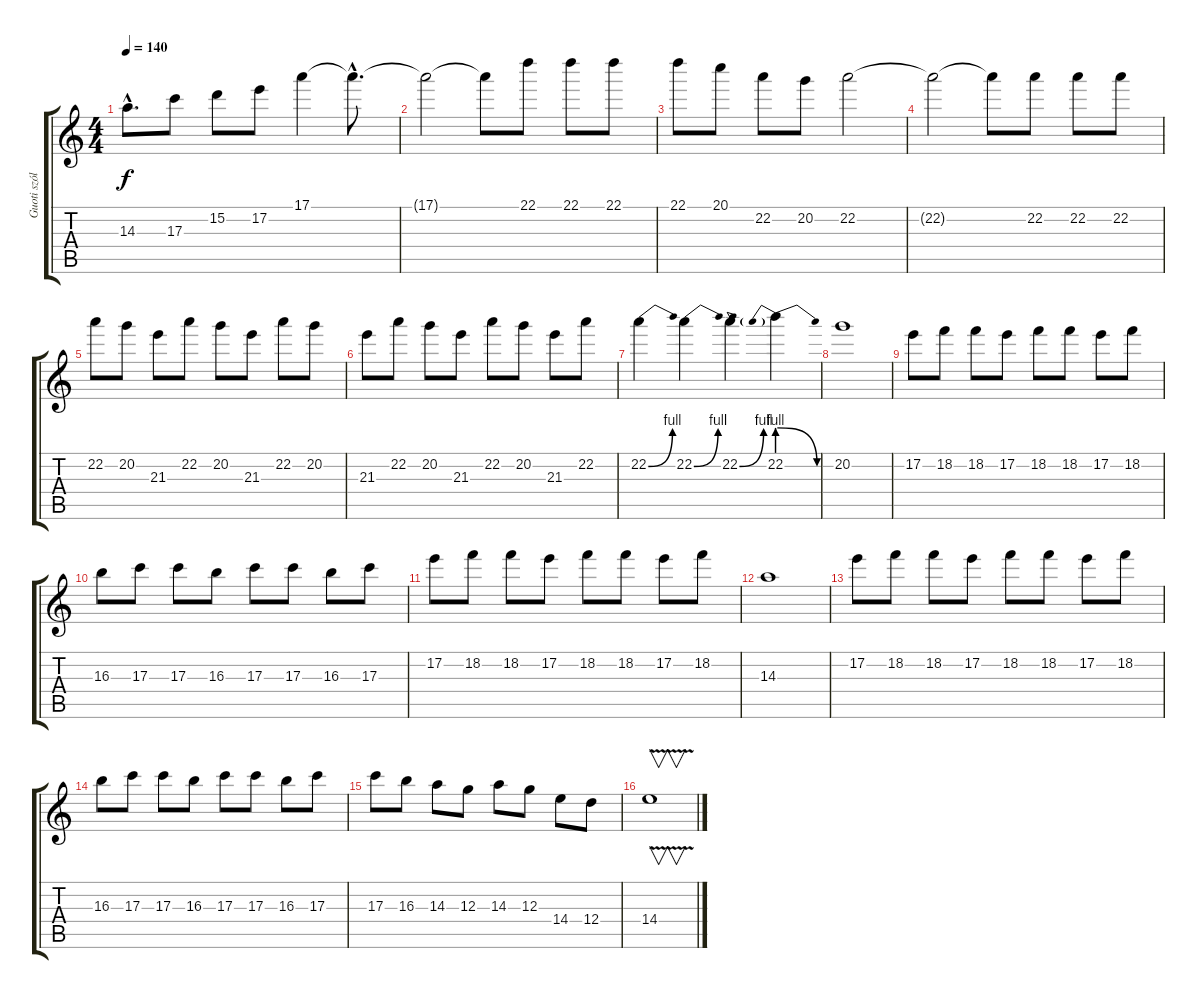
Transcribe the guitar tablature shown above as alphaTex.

\track ("Guoti szóló" "Guoti szól") {instrument overdrivenguitar}
\staff {score tabs}
\tuning (E4 B3 G3 D3 A2 E2) {hide}
\ts (4 4)
\tempo 140
\clef g2
\ks c
14.3{hac}.8{d dy f} 17.3.8 15.2.8 17.2.8 17.1.4 17.1{hac t}.8{d} |
17.1{t}.2 17.1{t}.8 22.1.8 22.1.8 22.1.8 |
22.1.8 20.1.8 22.2.8 20.2.8 22.2.2 |
22.2{t}.2 22.2{t}.8 22.2.8 22.2.8 22.2.8 |
22.2.8 20.2.8 21.3.8 22.2.8 20.2.8 21.3.8 22.2.8 20.2.8 |
21.3.8 22.2.8 20.2.8 21.3.8 22.2.8 20.2.8 21.3.8 22.2.8 |
22.2{be (bend 0 0 60 4)}.4 22.2{be (bend 0 0 60 4)}.4 22.2{be (bend 0 0 60 4)}.4 22.2{be (prebendrelease 0 4 60 0)}.4 |
20.2.1 |
17.2.8 18.2.8 18.2.8 17.2.8 18.2.8 18.2.8 17.2.8 18.2.8 |
16.3.8 17.3.8 17.3.8 16.3.8 17.3.8 17.3.8 16.3.8 17.3.8 |
17.2.8 18.2.8 18.2.8 17.2.8 18.2.8 18.2.8 17.2.8 18.2.8 |
14.3.1 |
17.2.8 18.2.8 18.2.8 17.2.8 18.2.8 18.2.8 17.2.8 18.2.8 |
16.3.8 17.3.8 17.3.8 16.3.8 17.3.8 17.3.8 16.3.8 17.3.8 |
17.3.8 16.3.8 14.3.8 12.3.8 14.3.8 12.3.8 14.4.8 12.4.8 |
14.4{v}.1{v}
